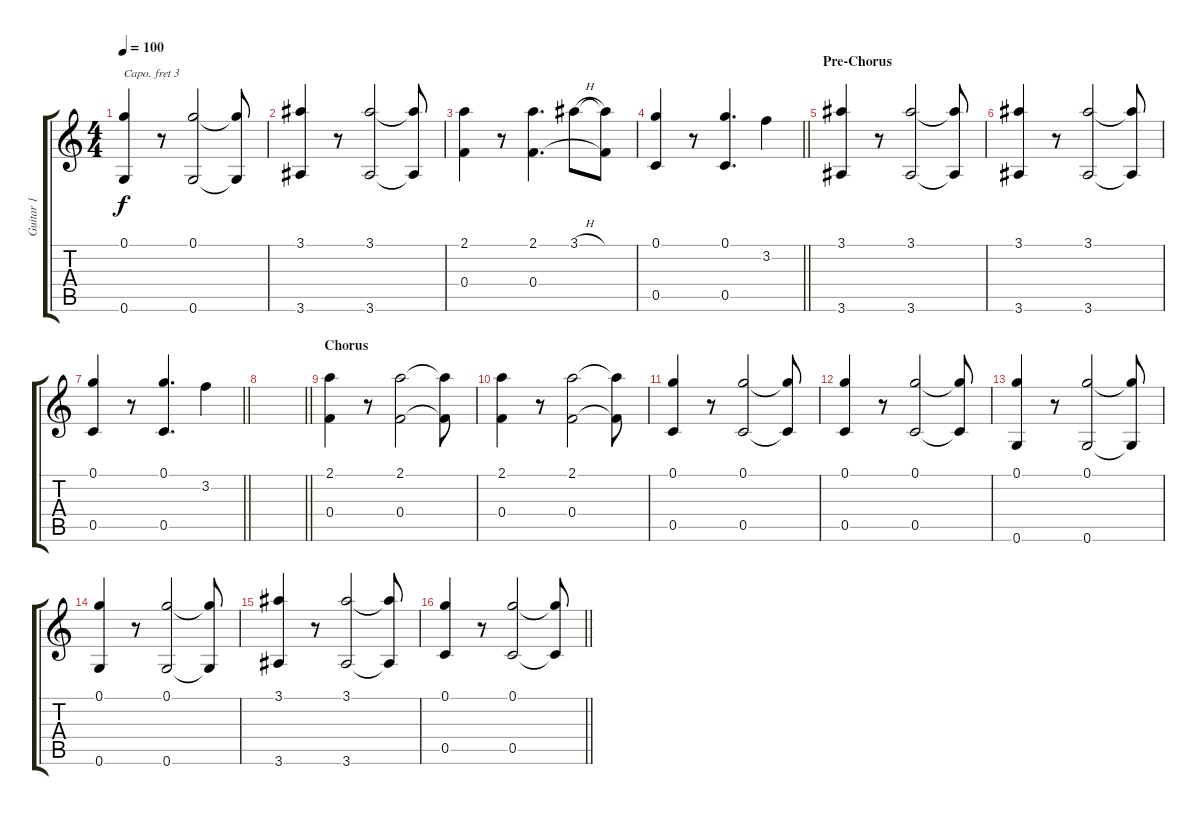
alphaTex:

\track ("Guitar 1" "Guitar 1") {instrument acousticguitarsteel}
\staff {score tabs}
\capo 3
\tuning (E4 B3 G3 D3 A2 E2) {hide}
\ts (4 4)
\tempo 100
\clef g2
\ks c
(0.1 0.6).4{dy f} r.8 (0.1 0.6).2 (0.1{t} 0.6{t}).8 |
(3.1 3.6).4 r.8 (3.1 3.6).2 (3.1{t} 3.6{t}).8 |
(2.1 0.4).4 r.8 (2.1 0.4).4{d} 3.1{h}.8 (3.1{t} 0.4{t}).8 |
\barLineRight lightlight
(0.1 0.5).4 r.8 (0.1 0.5).4{d} 3.2.4 |
\section ("" "Pre-Chorus")
(3.1 3.6).4 r.8 (3.1 3.6).2 (3.1{t} 3.6{t}).8 |
(3.1 3.6).4 r.8 (3.1 3.6).2 (3.1{t} 3.6{t}).8 |
\barLineRight lightlight
(0.1 0.5).4 r.8 (0.1 0.5).4{d} 3.2.4 |
\barLineRight lightlight
|
\section ("" "Chorus")
(2.1 0.4).4 r.8 (2.1 0.4).2 (2.1{t} 0.4{t}).8 |
(2.1 0.4).4 r.8 (2.1 0.4).2 (2.1{t} 0.4{t}).8 |
(0.1 0.5).4 r.8 (0.1 0.5).2 (0.1{t} 0.5{t}).8 |
(0.1 0.5).4 r.8 (0.1 0.5).2 (0.1{t} 0.5{t}).8 |
(0.1 0.6).4 r.8 (0.1 0.6).2 (0.1{t} 0.6{t}).8 |
(0.1 0.6).4 r.8 (0.1 0.6).2 (0.1{t} 0.6{t}).8 |
(3.1 3.6).4 r.8 (3.1 3.6).2 (3.1{t} 3.6{t}).8 |
\barLineRight lightlight
(0.1 0.5).4 r.8 (0.1 0.5).2 (0.1{t} 0.5{t}).8
